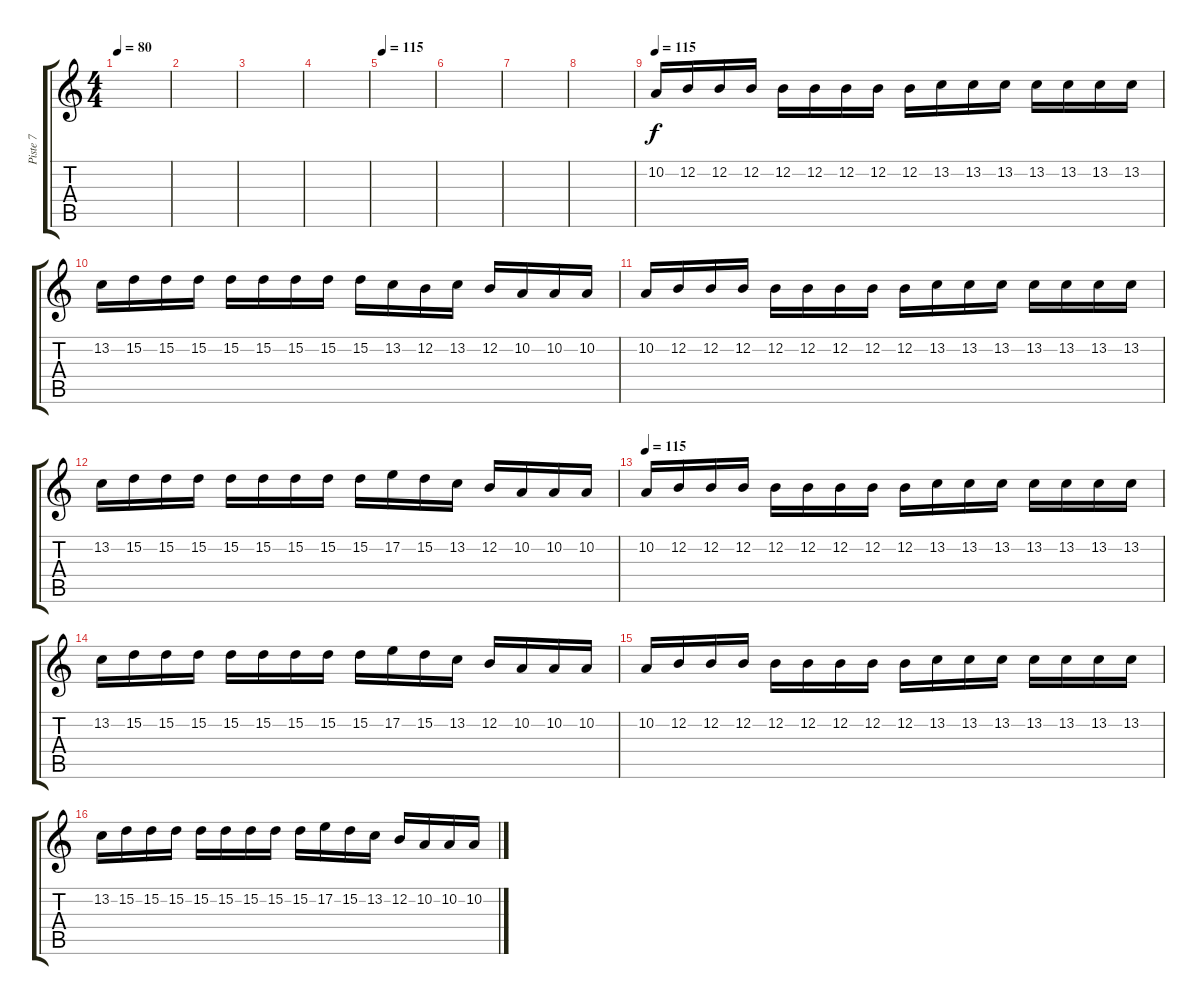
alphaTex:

\track ("Piste 7" "Piste 7") {instrument violin}
\staff {score tabs}
\tuning (E4 B3 G3 D3 A2 E2) {hide}
\ts (4 4)
\tempo 80
\clef g2
\ks c
|
|
|
|
\tempo 115
|
|
|
|
\tempo 115
10.2.16 12.2.16 12.2.16 12.2.16 12.2.16 12.2.16 12.2.16 12.2.16 12.2.16 13.2.16 13.2.16 13.2.16 13.2.16 13.2.16 13.2.16 13.2.16 |
13.2.16 15.2.16 15.2.16 15.2.16 15.2.16 15.2.16 15.2.16 15.2.16 15.2.16 13.2.16 12.2.16 13.2.16 12.2.16 10.2.16 10.2.16 10.2.16 |
10.2.16 12.2.16 12.2.16 12.2.16 12.2.16 12.2.16 12.2.16 12.2.16 12.2.16 13.2.16 13.2.16 13.2.16 13.2.16 13.2.16 13.2.16 13.2.16 |
13.2.16 15.2.16 15.2.16 15.2.16 15.2.16 15.2.16 15.2.16 15.2.16 15.2.16 17.2.16 15.2.16 13.2.16 12.2.16 10.2.16 10.2.16 10.2.16 |
\tempo 115
10.2.16 12.2.16 12.2.16 12.2.16 12.2.16 12.2.16 12.2.16 12.2.16 12.2.16 13.2.16 13.2.16 13.2.16 13.2.16 13.2.16 13.2.16 13.2.16 |
13.2.16 15.2.16 15.2.16 15.2.16 15.2.16 15.2.16 15.2.16 15.2.16 15.2.16 17.2.16 15.2.16 13.2.16 12.2.16 10.2.16 10.2.16 10.2.16 |
10.2.16 12.2.16 12.2.16 12.2.16 12.2.16 12.2.16 12.2.16 12.2.16 12.2.16 13.2.16 13.2.16 13.2.16 13.2.16 13.2.16 13.2.16 13.2.16 |
13.2.16 15.2.16 15.2.16 15.2.16 15.2.16 15.2.16 15.2.16 15.2.16 15.2.16 17.2.16 15.2.16 13.2.16 12.2.16 10.2.16 10.2.16 10.2.16
